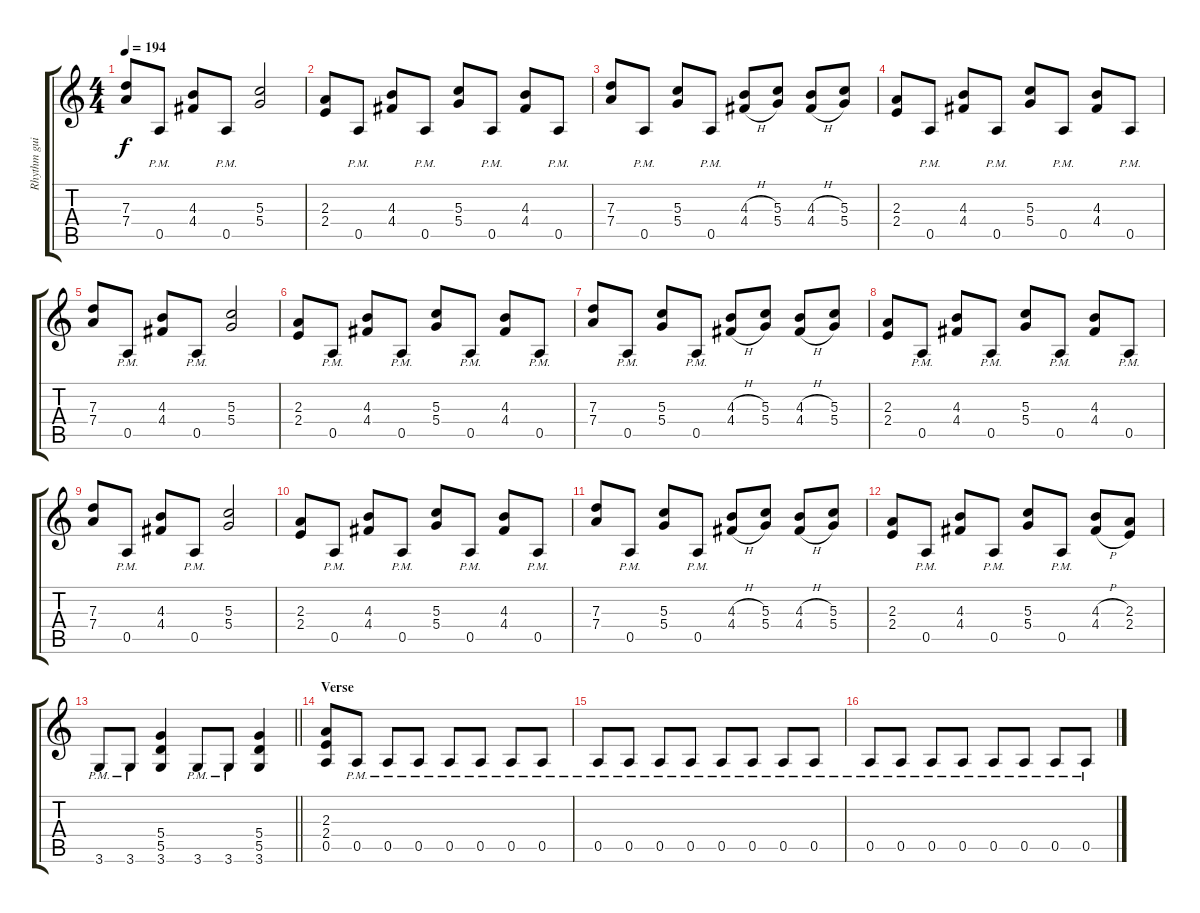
\track ("Rhythm guitar" "Rhythm gui") {instrument distortionguitar}
\staff {score tabs}
\tuning (E4 B3 G3 D3 A2 E2) {hide}
\ts (4 4)
\tempo 194
\clef g2
\ks c
(7.3 7.4).8{dy f} 0.5{pm}.8 (4.3 4.4).8 0.5{pm}.8 (5.3 5.4).2 |
(2.3 2.4).8 0.5{pm}.8 (4.3 4.4).8 0.5{pm}.8 (5.3 5.4).8 0.5{pm}.8 (4.3 4.4).8 0.5{pm}.8 |
(7.3 7.4).8 0.5{pm}.8 (5.3 5.4).8 0.5{pm}.8 (4.3{h} 4.4{h}).8 (5.3 5.4).8 (4.3{h} 4.4{h}).8 (5.3 5.4).8 |
(2.3 2.4).8 0.5{pm}.8 (4.3 4.4).8 0.5{pm}.8 (5.3 5.4).8 0.5{pm}.8 (4.3 4.4).8 0.5{pm}.8 |
(7.3 7.4).8 0.5{pm}.8 (4.3 4.4).8 0.5{pm}.8 (5.3 5.4).2 |
(2.3 2.4).8 0.5{pm}.8 (4.3 4.4).8 0.5{pm}.8 (5.3 5.4).8 0.5{pm}.8 (4.3 4.4).8 0.5{pm}.8 |
(7.3 7.4).8 0.5{pm}.8 (5.3 5.4).8 0.5{pm}.8 (4.3{h} 4.4{h}).8 (5.3 5.4).8 (4.3{h} 4.4{h}).8 (5.3 5.4).8 |
(2.3 2.4).8 0.5{pm}.8 (4.3 4.4).8 0.5{pm}.8 (5.3 5.4).8 0.5{pm}.8 (4.3 4.4).8 0.5{pm}.8 |
(7.3 7.4).8 0.5{pm}.8 (4.3 4.4).8 0.5{pm}.8 (5.3 5.4).2 |
(2.3 2.4).8 0.5{pm}.8 (4.3 4.4).8 0.5{pm}.8 (5.3 5.4).8 0.5{pm}.8 (4.3 4.4).8 0.5{pm}.8 |
(7.3 7.4).8 0.5{pm}.8 (5.3 5.4).8 0.5{pm}.8 (4.3{h} 4.4{h}).8 (5.3 5.4).8 (4.3{h} 4.4{h}).8 (5.3 5.4).8 |
(2.3 2.4).8 0.5{pm}.8 (4.3 4.4).8 0.5{pm}.8 (5.3 5.4).8 0.5{pm}.8 (4.3{h} 4.4{h}).8 (2.3 2.4).8 |
\barLineRight lightlight
3.6{pm}.8 3.6{pm}.8 (5.4 5.5 3.6).4 3.6{pm}.8 3.6{pm}.8 (5.4 5.5 3.6).4 |
\section ("" "Verse")
(2.3 2.4 0.5).8 0.5{pm}.8 0.5{pm}.8 0.5{pm}.8 0.5{pm}.8 0.5{pm}.8 0.5{pm}.8 0.5{pm}.8 |
0.5{pm}.8 0.5{pm}.8 0.5{pm}.8 0.5{pm}.8 0.5{pm}.8 0.5{pm}.8 0.5{pm}.8 0.5{pm}.8 |
0.5{pm}.8 0.5{pm}.8 0.5{pm}.8 0.5{pm}.8 0.5{pm}.8 0.5{pm}.8 0.5{pm}.8 0.5{pm}.8
